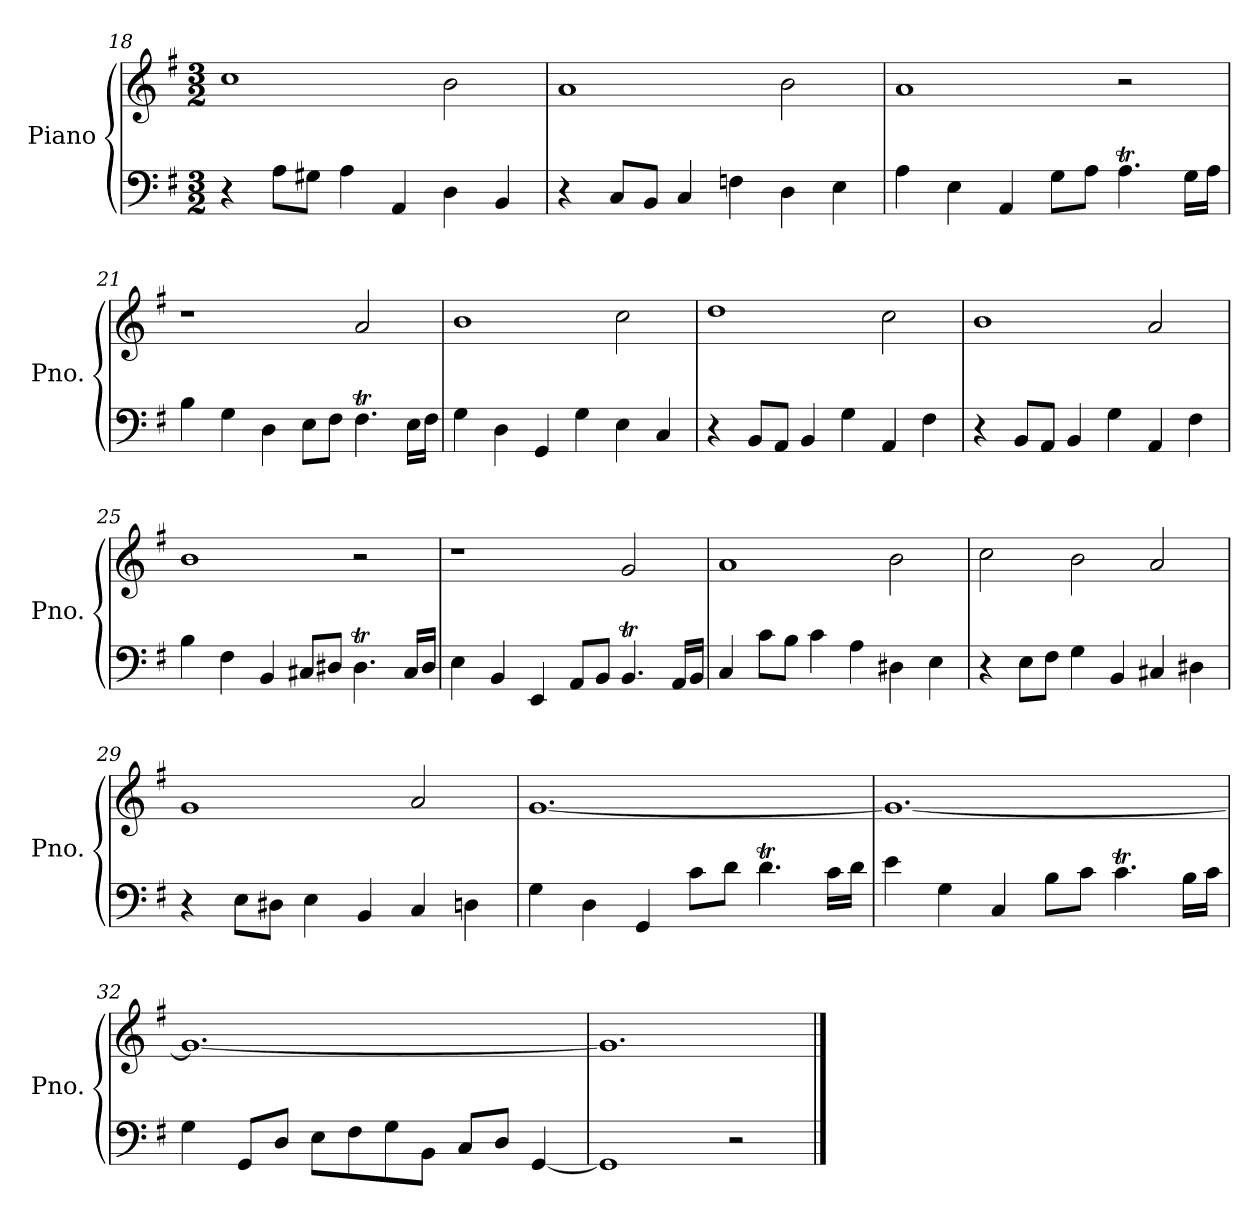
**kern	**kern
*part1	*part1
*staff2	*staff1
*I"Piano	*
*I'Pno.	*
*clefF4	*clefG2
*k[f#]	*k[f#]
*M3/2	*M3/2
=18	=18
4r	1cc
8A\L	.
8G#X\J	.
4A\	.
4AA/	.
4D\	2b\
4BB/	.
=19	=19
4r	1a
8C/L	.
8BB/J	.
4C/	.
4Fn\	.
4D\	2b\
4E\	.
=20	=20
4A\	1a
4E\	.
4AA/	.
8G\L	.
8A\J	.
4.AT\	2r
16G\LL	.
16A\JJ	.
!!LO:LB:g=z
=21	=21
4B\	1r
4G\	.
4D\	.
8E\L	.
8F#\J	.
4.F#t\	2a/
16E\LL	.
16F#\JJ	.
=22	=22
4G\	1b
4D\	.
4GG/	.
4G\	.
4E\	2cc\
4C/	.
=23	=23
4r	1dd
8BB/L	.
8AA/J	.
4BB/	.
4G\	.
4AA/	2cc\
4F#\	.
=24	=24
4r	1b
8BB/L	.
8AA/J	.
4BB/	.
4G\	.
4AA/	2a/
4F#\	.
=25	=25
4B\	1b
4F#\	.
4BB/	.
8C#X/L	.
8D#X/J	.
4.D#t\	2r
16C#/LL	.
16D#/JJ	.
!!LO:PB:g=z
=26	=26
4E\	1r
4BB/	.
4EE/	.
8AA/L	.
8BB/J	.
4.BBt/	2g/
16AA/LL	.
16BB/JJ	.
=27	=27
4C/	1a
8c\L	.
8B\J	.
4c\	.
4A\	.
4D#X\	2b\
4E\	.
=28	=28
4r	2cc\
8E\L	.
8F#\J	.
4G\	2b\
4BB/	.
4C#X/	2a/
4D#X\	.
=29	=29
4r	1g
8E\L	.
8D#X\J	.
4E\	.
4BB/	.
4C/	2a/
4Dn\	.
!!LO:LB:g=z
=30	=30
4G\	[1.g
4D\	.
4GG/	.
8c\L	.
8d\J	.
4.dT\	.
16c\LL	.
16d\JJ	.
=31	=31
4e\	1.g_
4G\	.
4C/	.
8B\L	.
8c\J	.
4.cT\	.
16B\LL	.
16c\JJ	.
=32	=32
4G\	1.g_
8GG/L	.
8D/J	.
8E\L	.
8F#\	.
8G\	.
8BB\J	.
8C/L	.
8D/J	.
[4GG/	.
=33	=33
1GG]	1.g]
2r	.
==	==
*-	*-
